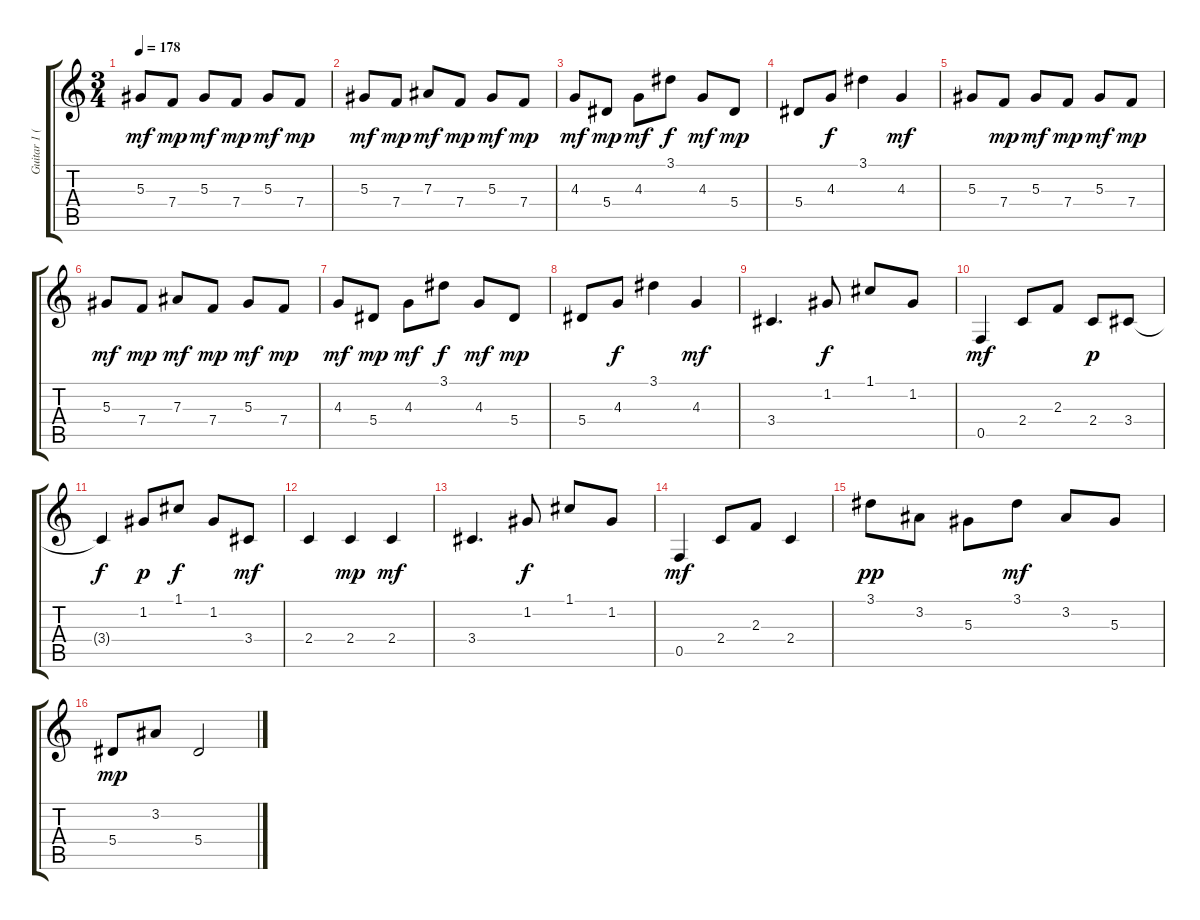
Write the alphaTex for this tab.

\track ("Guitar 1 (Lead)" "Guitar 1 (") {instrument distortionguitar}
\staff {score tabs}
\tuning (C4 G3 Eb3 Bb2 F2 C2) {hide}
\ts (3 4)
\tempo 178
\clef g2
\ks c
5.3.8{dy mf} 7.4.8{dy mp} 5.3.8{dy mf} 7.4.8{dy mp} 5.3.8{dy mf} 7.4.8{dy mp} |
5.3.8{dy mf} 7.4.8{dy mp} 7.3.8{dy mf} 7.4.8{dy mp} 5.3.8{dy mf} 7.4.8{dy mp} |
4.3.8{dy mf} 5.4.8{dy mp} 4.3.8{dy mf} 3.1.8{dy f} 4.3.8{dy mf} 5.4.8{dy mp} |
5.4.8 4.3.8{dy f} 3.1.4 4.3.4{dy mf} |
5.3.8 7.4.8{dy mp} 5.3.8{dy mf} 7.4.8{dy mp} 5.3.8{dy mf} 7.4.8{dy mp} |
5.3.8{dy mf} 7.4.8{dy mp} 7.3.8{dy mf} 7.4.8{dy mp} 5.3.8{dy mf} 7.4.8{dy mp} |
4.3.8{dy mf} 5.4.8{dy mp} 4.3.8{dy mf} 3.1.8{dy f} 4.3.8{dy mf} 5.4.8{dy mp} |
5.4.8 4.3.8{dy f} 3.1.4 4.3.4{dy mf} |
3.4.4{d} 1.2.8{dy f} 1.1.8 1.2.8 |
0.5.4{dy mf} 2.4.8 2.3.8 2.4.8{dy p} 3.4.8 |
3.4{t}.4{dy f} 1.2.8{dy p} 1.1.8{dy f} 1.2.8 3.4.8{dy mf} |
2.4.4 2.4.4{dy mp} 2.4.4{dy mf} |
3.4.4{d} 1.2.8{dy f} 1.1.8 1.2.8 |
0.5.4{dy mf} 2.4.8 2.3.8 2.4.4 |
3.1.8{dy pp} 3.2.8 5.3.8 3.1.8{dy mf} 3.2.8 5.3.8 |
5.4.8{dy mp} 3.2.8 5.4.2
